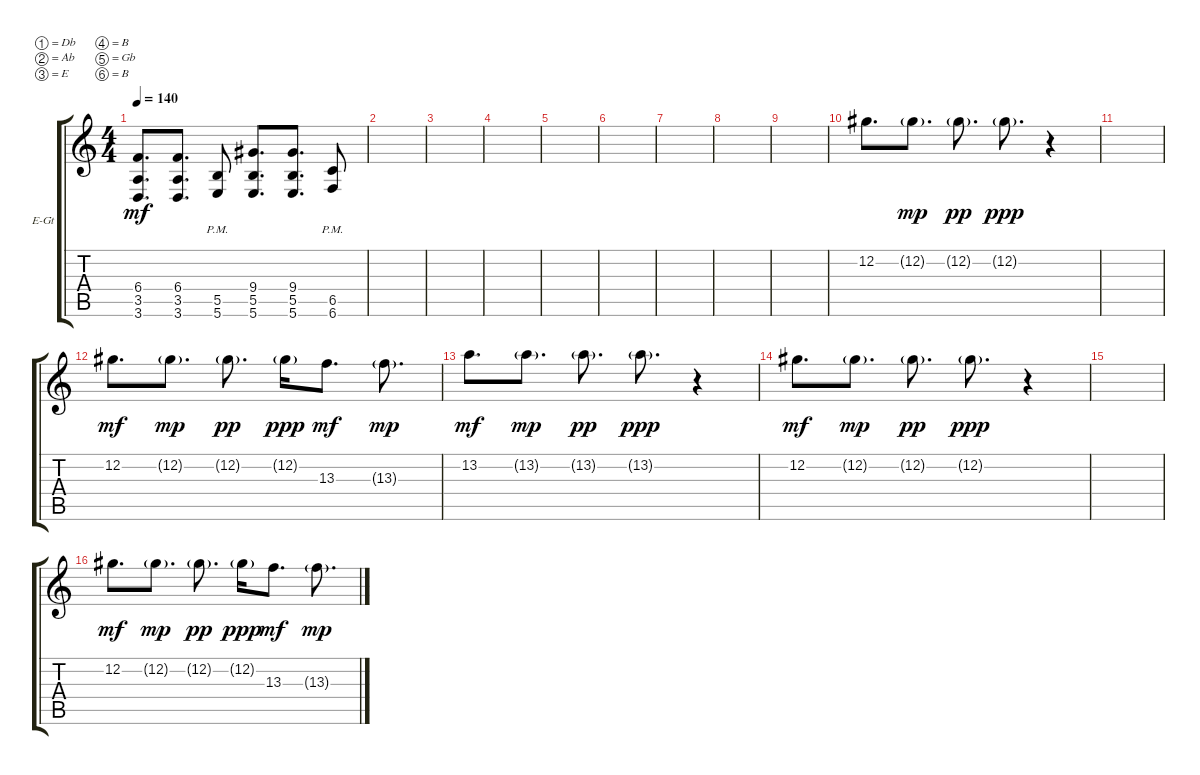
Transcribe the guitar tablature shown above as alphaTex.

\defaultSystemsLayout 4
\bracketExtendMode groupsimilarinstruments
\firstSystemTrackNameOrientation horizontal
\otherSystemsTrackNameOrientation horizontal
\track ("Electric Guitar" "E-Gt") {instrument distortionguitar}
\staff {score tabs}
\tuning (Db4 Ab3 E3 B2 Gb2 B1)
\ts (4 4)
\tempo 140
\clef g2
\ks c
(3.6 3.5 6.4).8{d dy mf} (3.6 3.5 6.4).8{d} (5.6{pm} 5.5{pm}).8 (5.6 5.5 9.4).8{d} (5.6 5.5 9.4).8{d} (6.5{pm} 6.6{pm}).8 |
|
|
|
|
|
|
|
|
12.2.8{d} 12.2{g}.8{d dy mp} 12.2{g}.8{d dy pp} 12.2{g}.8{d dy ppp} r.4 |
|
12.2.8{d dy mf} 12.2{g}.8{d dy mp} 12.2{g}.8{d dy pp} 12.2{g}.16{dy ppp} 13.3.8{d dy mf} 13.3{g}.8{d dy mp} |
13.2.8{d dy mf} 13.2{g}.8{d dy mp} 13.2{g}.8{d dy pp} 13.2{g}.8{d dy ppp} r.4 |
12.2.8{d dy mf} 12.2{g}.8{d dy mp} 12.2{g}.8{d dy pp} 12.2{g}.8{d dy ppp} r.4 |
|
12.2.8{d dy mf} 12.2{g}.8{d dy mp} 12.2{g}.8{d dy pp} 12.2{g}.16{dy ppp} 13.3.8{d dy mf} 13.3{g}.8{d dy mp}
